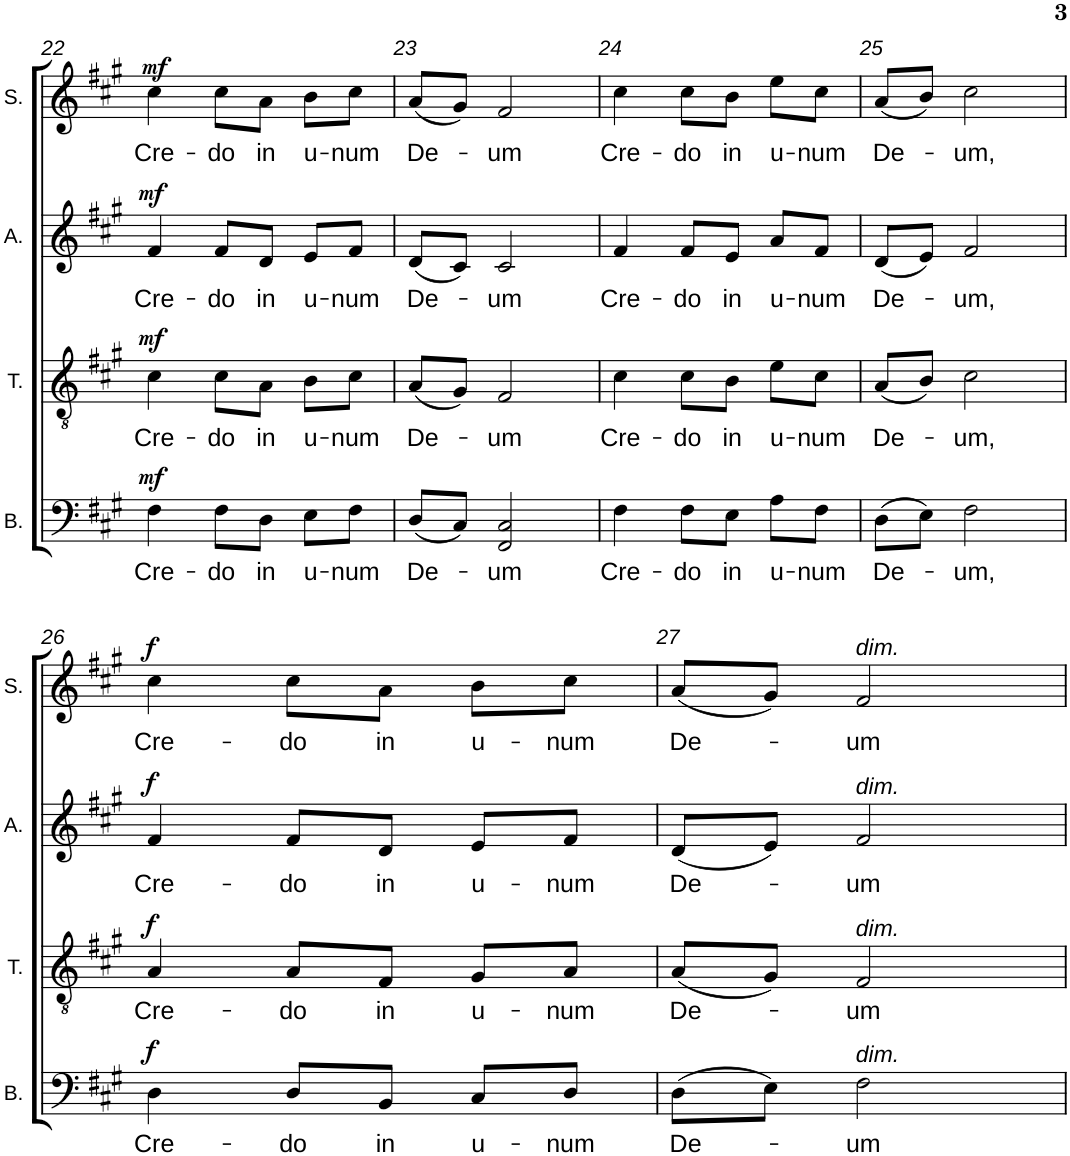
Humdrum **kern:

**kern	**text	**dynam	**kern	**text	**dynam	**kern	**text	**dynam	**kern	**text	**dynam
*part4	*part4	*part4	*part3	*part3	*part3	*part2	*part2	*part2	*part1	*part1	*part1
*staff4	*staff4	*staff4	*staff3	*staff3	*staff3	*staff2	*staff2	*staff2	*staff1	*staff1	*staff1
*I"Bass	*	*	*I"Tenor	*	*	*I"Alto	*	*	*I"Soprano	*	*
*I'B.	*	*	*I'T.	*	*	*I'A.	*	*	*I'S.	*	*
!!LO:PB:g=z
*clefF4	*	*	*clefGv2	*	*	*clefG2	*	*	*clefG2	*	*
*k[f#c#g#]	*	*	*k[f#c#g#]	*	*	*k[f#c#g#]	*	*	*k[f#c#g#]	*	*
*M3/4	*	*	*M3/4	*	*	*M3/4	*	*	*M3/4	*	*
=22	=22	=22	=22	=22	=22	=22	=22	=22	=22	=22	=22
!	!LO:LY:b	!LO:DY:a	!	!LO:LY:b	!LO:DY:a	!	!LO:LY:b	!LO:DY:a	!	!LO:LY:b	!LO:DY:a
4F#\	Cre-	mf	4c#\	Cre-	mf	4f#/	Cre-	mf	4cc#\	Cre-	mf
!	!LO:LY:b	!	!	!LO:LY:b	!	!	!LO:LY:b	!	!	!LO:LY:b	!
8F#\L	-do	.	8c#\L	-do	.	8f#/L	-do	.	8cc#\L	-do	.
!	!LO:LY:b	!	!	!LO:LY:b	!	!	!LO:LY:b	!	!	!LO:LY:b	!
8D\J	in	.	8A\J	in	.	8d/J	in	.	8a\J	in	.
!	!LO:LY:b	!	!	!LO:LY:b	!	!	!LO:LY:b	!	!	!LO:LY:b	!
8E\L	u-	.	8B\L	u-	.	8e/L	u-	.	8b\L	u-	.
!	!LO:LY:b	!	!	!LO:LY:b	!	!	!LO:LY:b	!	!	!LO:LY:b	!
8F#\J	-num	.	8c#\J	-num	.	8f#/J	-num	.	8cc#\J	-num	.
=23	=23	=23	=23	=23	=23	=23	=23	=23	=23	=23	=23
!	!LO:LY:b	!	!	!LO:LY:b	!	!	!LO:LY:b	!	!	!LO:LY:b	!
(8D/L	De-	.	(8A/L	De-	.	(8d/L	De-	.	(8a/L	De-	.
8C#/J)	.	.	8G#/J)	.	.	8c#/J)	.	.	8g#/J)	.	.
!	!LO:LY:b	!	!	!LO:LY:b	!	!	!LO:LY:b	!	!	!LO:LY:b	!
2FF#/ 2C#/	-um	.	2F#/	-um	.	2c#/	-um	.	2f#/	-um	.
=24	=24	=24	=24	=24	=24	=24	=24	=24	=24	=24	=24
!	!LO:LY:b	!	!	!LO:LY:b	!	!	!LO:LY:b	!	!	!LO:LY:b	!
4F#\	Cre-	.	4c#\	Cre-	.	4f#/	Cre-	.	4cc#\	Cre-	.
!	!LO:LY:b	!	!	!LO:LY:b	!	!	!LO:LY:b	!	!	!LO:LY:b	!
8F#\L	-do	.	8c#\L	-do	.	8f#/L	-do	.	8cc#\L	-do	.
!	!LO:LY:b	!	!	!LO:LY:b	!	!	!LO:LY:b	!	!	!LO:LY:b	!
8E\J	in	.	8B\J	in	.	8e/J	in	.	8b\J	in	.
!	!LO:LY:b	!	!	!LO:LY:b	!	!	!LO:LY:b	!	!	!LO:LY:b	!
8A\L	u-	.	8e\L	u-	.	8a/L	u-	.	8ee\L	u-	.
!	!LO:LY:b	!	!	!LO:LY:b	!	!	!LO:LY:b	!	!	!LO:LY:b	!
8F#\J	-num	.	8c#\J	-num	.	8f#/J	-num	.	8cc#\J	-num	.
=25	=25	=25	=25	=25	=25	=25	=25	=25	=25	=25	=25
!	!LO:LY:b	!	!	!LO:LY:b	!	!	!LO:LY:b	!	!	!LO:LY:b	!
(8D\L	De-	.	(8A/L	De-	.	(8d/L	De-	.	(8a/L	De-	.
8E\J)	.	.	8B/J)	.	.	8e/J)	.	.	8b/J)	.	.
!	!LO:LY:b	!	!	!LO:LY:b	!	!	!LO:LY:b	!	!	!LO:LY:b	!
2F#\	-um,	.	2c#\	-um,	.	2f#/	-um,	.	2cc#\	-um,	.
!!LO:LB:g=z
=26	=26	=26	=26	=26	=26	=26	=26	=26	=26	=26	=26
!	!LO:LY:b	!LO:DY:a	!	!LO:LY:b	!LO:DY:a	!	!LO:LY:b	!LO:DY:a	!	!LO:LY:b	!LO:DY:a
4D\	Cre-	f	4A/	Cre-	f	4f#/	Cre-	f	4cc#\	Cre-	f
!	!LO:LY:b	!	!	!LO:LY:b	!	!	!LO:LY:b	!	!	!LO:LY:b	!
8D/L	-do	.	8A/L	-do	.	8f#/L	-do	.	8cc#\L	-do	.
!	!LO:LY:b	!	!	!LO:LY:b	!	!	!LO:LY:b	!	!	!LO:LY:b	!
8BB/J	in	.	8F#/J	in	.	8d/J	in	.	8a\J	in	.
!	!LO:LY:b	!	!	!LO:LY:b	!	!	!LO:LY:b	!	!	!LO:LY:b	!
8C#/L	u-	.	8G#/L	u-	.	8e/L	u-	.	8b\L	u-	.
!	!LO:LY:b	!	!	!LO:LY:b	!	!	!LO:LY:b	!	!	!LO:LY:b	!
8D/J	-num	.	8A/J	-num	.	8f#/J	-num	.	8cc#\J	-num	.
=27	=27	=27	=27	=27	=27	=27	=27	=27	=27	=27	=27
!	!LO:LY:b	!	!	!LO:LY:b	!	!	!LO:LY:b	!	!	!LO:LY:b	!
(8D\L	De-	.	(8A/L	De-	.	(8d/L	De-	.	(8a/L	De-	.
8E\J)	.	.	8G#/J)	.	.	8e/J)	.	.	8g#/J)	.	.
!	!	!	!	!	!	!	!	!	!LO:TX:a:i:t=dim.	!	!
!	!	!	!	!	!	!LO:TX:a:i:t=dim.	!	!	!	!	!
!	!	!	!LO:TX:a:i:t=dim.	!	!	!	!	!	!	!	!
!LO:TX:a:i:t=dim.	!	!	!	!	!	!	!	!	!	!	!
!	!LO:LY:b	!	!	!LO:LY:b	!	!	!LO:LY:b	!	!	!LO:LY:b	!
2F#\	-um	.	2F#/	-um	.	2f#/	-um	.	2f#/	-um	.
=	=	=	=	=	=	=	=	=	=	=	=
*-	*-	*-	*-	*-	*-	*-	*-	*-	*-	*-	*-
